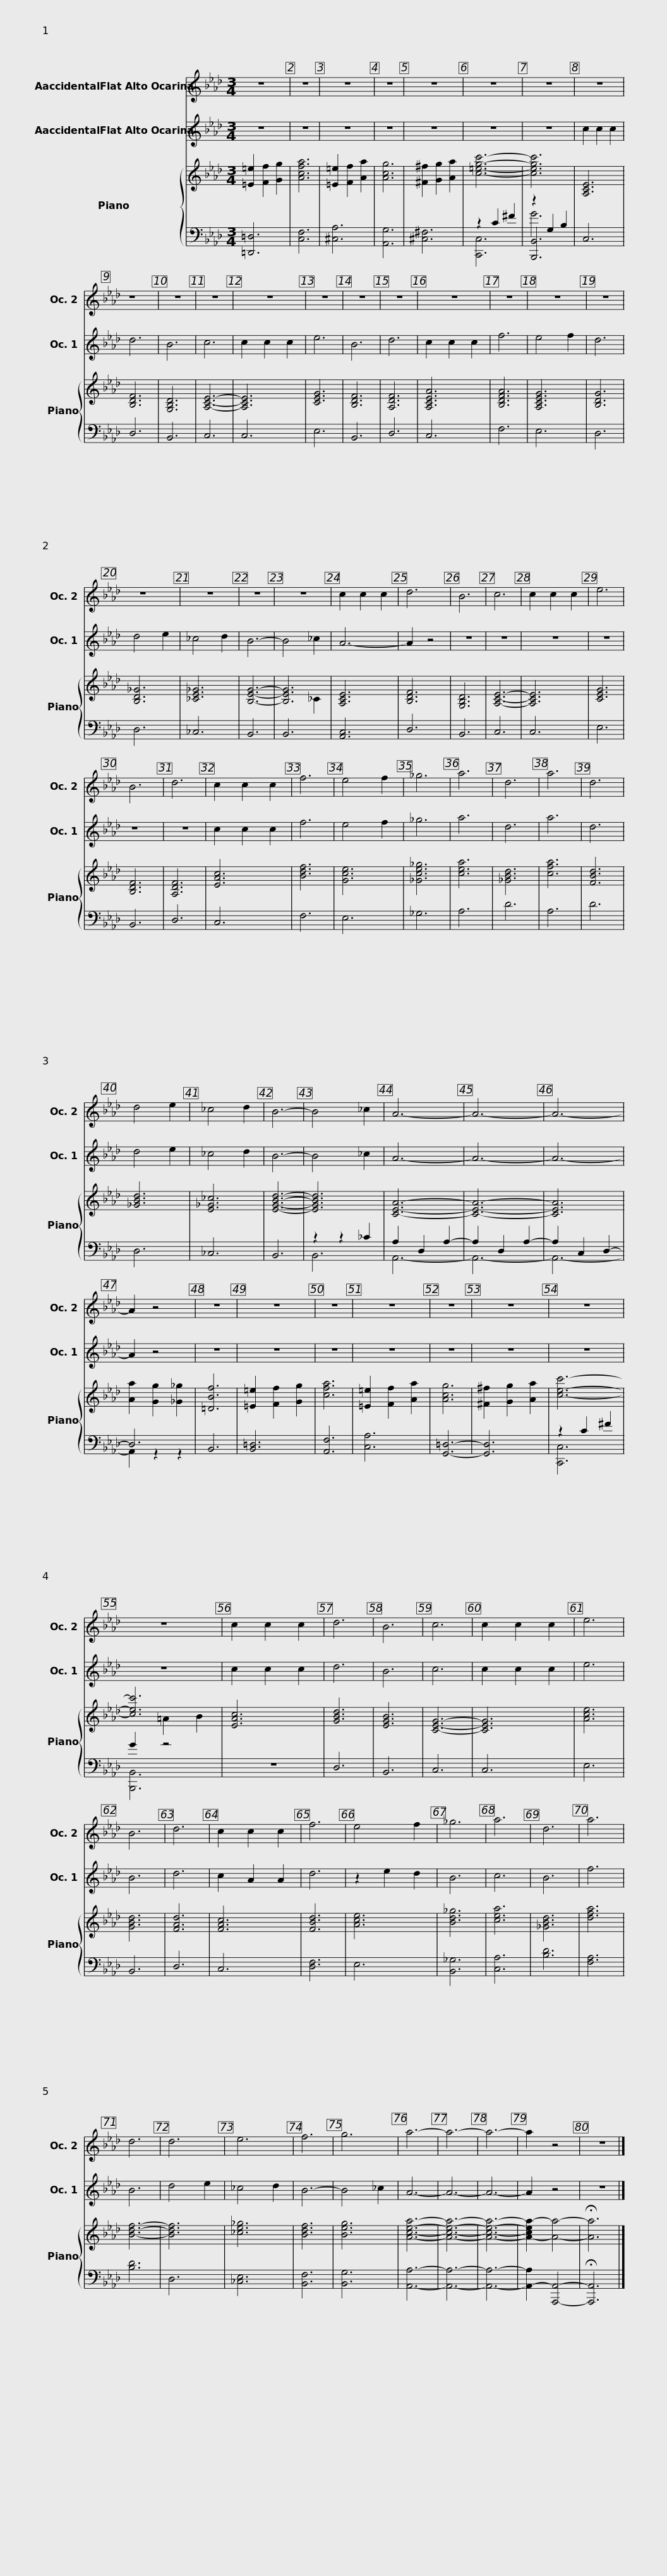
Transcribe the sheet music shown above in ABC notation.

X:1
%%score 1 2 { ( 3 7 8 ) | ( 4 5 6 ) }
L:1/8
M:3/4
I:linebreak $
K:Ab
V:1 treble
V:2 treble
V:3 treble
V:7 treble
V:8 treble
V:4 bass
V:5 bass
V:6 bass
V:1
 z6 | z6 | z6 | z6 | z6 |$ %5
[K:Ab] z6 | z6 | z6 | z6 | z6 | %10
 z6 | z6 | z6 | z6 | z6 | %15
 z6 | z6 | z6 | z6 | z6 |$ %20
 z6 | z6 | z6 | c2 c2 c2 | d6 | %25
 B6 | c6 | c2 c2 c2 | e6 | B6 | %30
 d6 | c2 c2 c2 | f6 | e4 f2 | _g6 | %35
 a6 |$ d6 | a6 | d6 | d4 e2 | %40
 _c4 d2 | B6- | B4 _c2 | A6- | A6- | %45
 A6- | A2 z4 | z6 | z6 | z6 |$ %50
 z6 | z6 |$ z6 | z6 | z6 | %55
 c2 c2 c2 | d6 | B6 | c6 | c2 c2 c2 | %60
 e6 | B6 | d6 | c2 c2 c2 | f6 | %65
 e4 f2 | _g6 |$ a6 | d6 | a6 | %70
 d6 | d6 | e6 | f6 | g6 | %75
 a6- | a6- | a6- | a2 z4 | z6 |] %80
V:2
 z6 | z6 | z6 | z6 | z6 |$ %5
[K:Ab] z6 | z6 | c2 c2 c2 | d6 | B6 | %10
 c6 | c2 c2 c2 | e6 | B6 | d6 | %15
 c2 c2 c2 | f6 | e4 f2 | d6 | d4 e2 |$ %20
 _c4 d2 | B6- | B4 _c2 | A6- | A2 z4 | %25
 z6 | z6 | z6 | z6 | z6 | %30
 z6 | c2 c2 c2 | f6 | e4 f2 | _g6 | %35
 a6 |$ d6 | a6 | d6 | d4 e2 | %40
 _c4 d2 | B6- | B4 _c2 | A6- | A6- | %45
 A6- | A2 z4 | z6 | z6 | z6 |$ %50
 z6 | z6 |$ z6 | z6 | z6 | %55
 c2 c2 c2 | d6 | B6 | c6 | c2 c2 c2 | %60
 e6 | B6 | d6 | c2 A2 A2 | d6 | %65
 z2 e2 d2 | B6 |$ c6 | B6 | f6 | %70
 B6 | d4 e2 | _c4 d2 | B6- | B4 _c2 | %75
 A6- | A6- | A6- | A2 z4 | z6 |] %80
V:3
 [=E=e]2 [Ff]2 [Gg]2 | [Acfa]6 | [=E=e]2 [Ff]2 [Aa]2 | [Acg]6 | [^F^f]2 [Gg]2 [Aa]2 |$ %5
 [c=egc']6- | [cegc']6 | [A,CE]6 | [B,DF]6 | [G,B,D]6 | %10
 [A,CE]6- | [A,CE]6 | [CEG]6 | [B,DF]6 | [A,DF]6 | %15
 [A,CEA]6 | [B,DFA]6 | [A,CEG]6 | [B,DG]6 | [B,D_G]6 |$ %20
 [_CE_G]6 | [B,EG]6- | [B,EG]6 | [A,CE]6 | [B,DF]6 | %25
 [G,B,D]6 | [A,CE]6- | [A,CE]6 | [CEG]6 | [B,DF]6 | %30
 [A,DF]6 | [EAc]6 | [Bdf]6 | [Gce]6 | [_Gce_g]6 | %35
 [cea]6 |$ [_GBd]6 | [cfa]6 | [FBd]6 | [_GBd]6 | %40
 [E_G_c]6 | [EGBd]6- | [EGBd]6 | [CEA]6- | [CEA]6- | %45
 [CEA]6 | [Aa]2 [Gg]2 [_G_g]2 | [=DBf]6 | [=E=e]2 [Ff]2 [Gg]2 | [cfa]6 |$ %50
 [=E=e]2 [Ff]2 [Aa]2 | [Acg]6 |$ [^F^f]2 [Gg]2 [Aa]2 | [cec']6- | [cec']6 | %55
 [EAc]6 | [GBd]6 | [EGB]6 | [CEG]6- | [CEG]6 | %60
 [Ace]6 | [GBd]6 | [FAd]6 | [FAc]6 | [FBd]6 | %65
 [Ace]6 | [Bd_g]6 |$ [cea]6 | [_GBd]6 | [dfa]6 | %70
 [Bdf]6- | [Bdf]6 | [_ce_g]6 | [Bdf]6 | [Beg]6 | %75
 [Acea]6- | [Acea]6- | [Acea]6- | [A-cea-]2 [Aa]4- | !fermata![Aa]6 |] %80
V:4
 [=D,,=D,]6 | [C,F,]6 | [^C,A,]6 | [A,,G,]6 | [^C,^F,]6 |$ %5
 z2 C2 ^F2 | z2 G,2 B,2 | C,6 | D,6 | B,,6 | %10
 C,6 | C,6 | E,6 | B,,6 | D,6 | %15
 C,6 | F,6 | E,6 | D,6 | D,6 |$ %20
 _C,6 | B,,6 | B,,6 | [A,,C,]6 | D,6 | %25
 B,,6 | C,6 | C,6 | E,6 | B,,6 | %30
 D,6 | C,6 | F,6 | E,6 | _G,6 | %35
 A,6 |$ D6 | A,6 | D6 | D,6 | %40
 _C,6 | B,,6 | z2 z2 _C2 | A,2 D,2 A,2- | A,2 D,2 A,2- | %45
 A,2 C,2 D,2- | D,6 | B,,6 | [B,,=D,]6 | [A,,F,]6 |$ %50
 [C,A,]6 | [G,,=D,]6- |$ [G,,D,]6 | z2 C2 ^F2 | G2 z4 | %55
 z6 | D,6 | B,,6 | C,6 | C,6 | %60
 E,6 | B,,6 | D,6 | C,6 | [D,F,]6 | %65
 E,6 | [B,,_G,]6 |$ [C,A,]6 | [B,D]6 | [F,A,]6 | %70
 [B,D]6 | D,6 | [_C,E,]6 | [B,,F,]6 | [B,,G,]6 | %75
 [A,,A,]6- | [A,,A,]6- | [A,,A,]6- | [A,,-A,]2 [A,,,A,,]4- | !fermata![A,,,A,,]6 |] %80
V:5
 x6 | x6 | x6 | x6 | x6 |$ %5
 [C,,C,]6 | [B,,,B,,]6 | x6 | x6 | x6 | %10
 x6 | x6 | x6 | x6 | x6 | %15
 x6 | x6 | x6 | x6 | x6 |$ %20
 x6 | x6 | x6 | x6 | x6 | %25
 x6 | x6 | x6 | x6 | x6 | %30
 x6 | x6 | x6 | x6 | x6 | %35
 x6 |$ x6 | x6 | x6 | x6 | %40
 x6 | x6 | B,,6 | A,,6- | A,,6- | %45
 A,,6- | A,,2 z2 z2 | x6 | x6 | x6 |$ %50
 x6 | x6 |$ x6 | [C,,C,]6 | [B,,,B,,]6 | %55
 x6 | x6 | x6 | x6 | x6 | %60
 x6 | x6 | x6 | x6 | x6 | %65
 x6 | x6 |$ x6 | x6 | x6 | %70
 x6 | x6 | x6 | x6 | x6 | %75
 x6 | x6 | x6 | x6 | x6 |] %80
V:6
 x6 | x6 | x6 | x6 | x6 |$ %5
 x6 | G6 | x6 | x6 | x6 | %10
 x6 | x6 | x6 | x6 | x6 | %15
 x6 | x6 | x6 | x6 | x6 |$ %20
 x6 | x6 | x6 | x6 | x6 | %25
 x6 | x6 | x6 | x6 | x6 | %30
 x6 | x6 | x6 | x6 | x6 | %35
 x6 |$ x6 | x6 | x6 | x6 | %40
 x6 | x6 | x6 | x6 | x6 | %45
 x6 | x6 | x6 | x6 | x6 |$ %50
 x6 | x6 |$ x6 | x6 | x6 | %55
 x6 | x6 | x6 | x6 | x6 | %60
 x6 | x6 | x6 | x6 | x6 | %65
 x6 | x6 |$ x6 | x6 | x6 | %70
 x6 | x6 | x6 | x6 | x6 | %75
 x6 | x6 | x6 | x6 | x6 |] %80
V:7
 x6 | x6 | x6 | x6 | x6 |$ %5
 x6 | x6 | x6 | x6 | x6 | %10
 x6 | x6 | x6 | x6 | x6 | %15
 x6 | x6 | x6 | x6 | x6 |$ %20
 x6 | x6 | x4 _C2 | x6 | x6 | %25
 x6 | x6 | x6 | x6 | x6 | %30
 x6 | x6 | x6 | x6 | x6 | %35
 x6 |$ x6 | x6 | x6 | x6 | %40
 x6 | x6 | x6 | x6 | x6 | %45
 x6 | x6 | x6 | x6 | x6 |$ %50
 x6 | x6 |$ x6 | x6 | x6 | %55
 x6 | x6 | x6 | x6 | x6 | %60
 x6 | x6 | x6 | x6 | x6 | %65
 x6 | x6 |$ x6 | x6 | x6 | %70
 x6 | x6 | x6 | x6 | x6 | %75
 x6 | x6 | x6 | x6 | x6 |] %80
V:8
 x6 | x6 | x6 | x6 | x6 |$ %5
 x6 | x6 | x6 | x6 | x6 | %10
 x6 | x6 | x6 | x6 | x6 | %15
 x6 | x6 | x6 | x6 | x6 |$ %20
 x6 | x6 | x6 | x6 | x6 | %25
 x6 | x6 | x6 | x6 | x6 | %30
 x6 | x6 | x6 | x6 | x6 | %35
 x6 |$ x6 | x6 | x6 | x6 | %40
 x6 | x6 | x6 | x6 | x6 | %45
 x6 | x6 | x6 | x6 | x6 |$ %50
 x6 | x6 |$ x6 | x6 | x2 =A2 B2 | %55
 x6 | x6 | x6 | x6 | x6 | %60
 x6 | x6 | x6 | x6 | x6 | %65
 x6 | x6 |$ x6 | x6 | x6 | %70
 x6 | x6 | x6 | x6 | x6 | %75
 x6 | x6 | x6 | x6 | x6 |] %80
